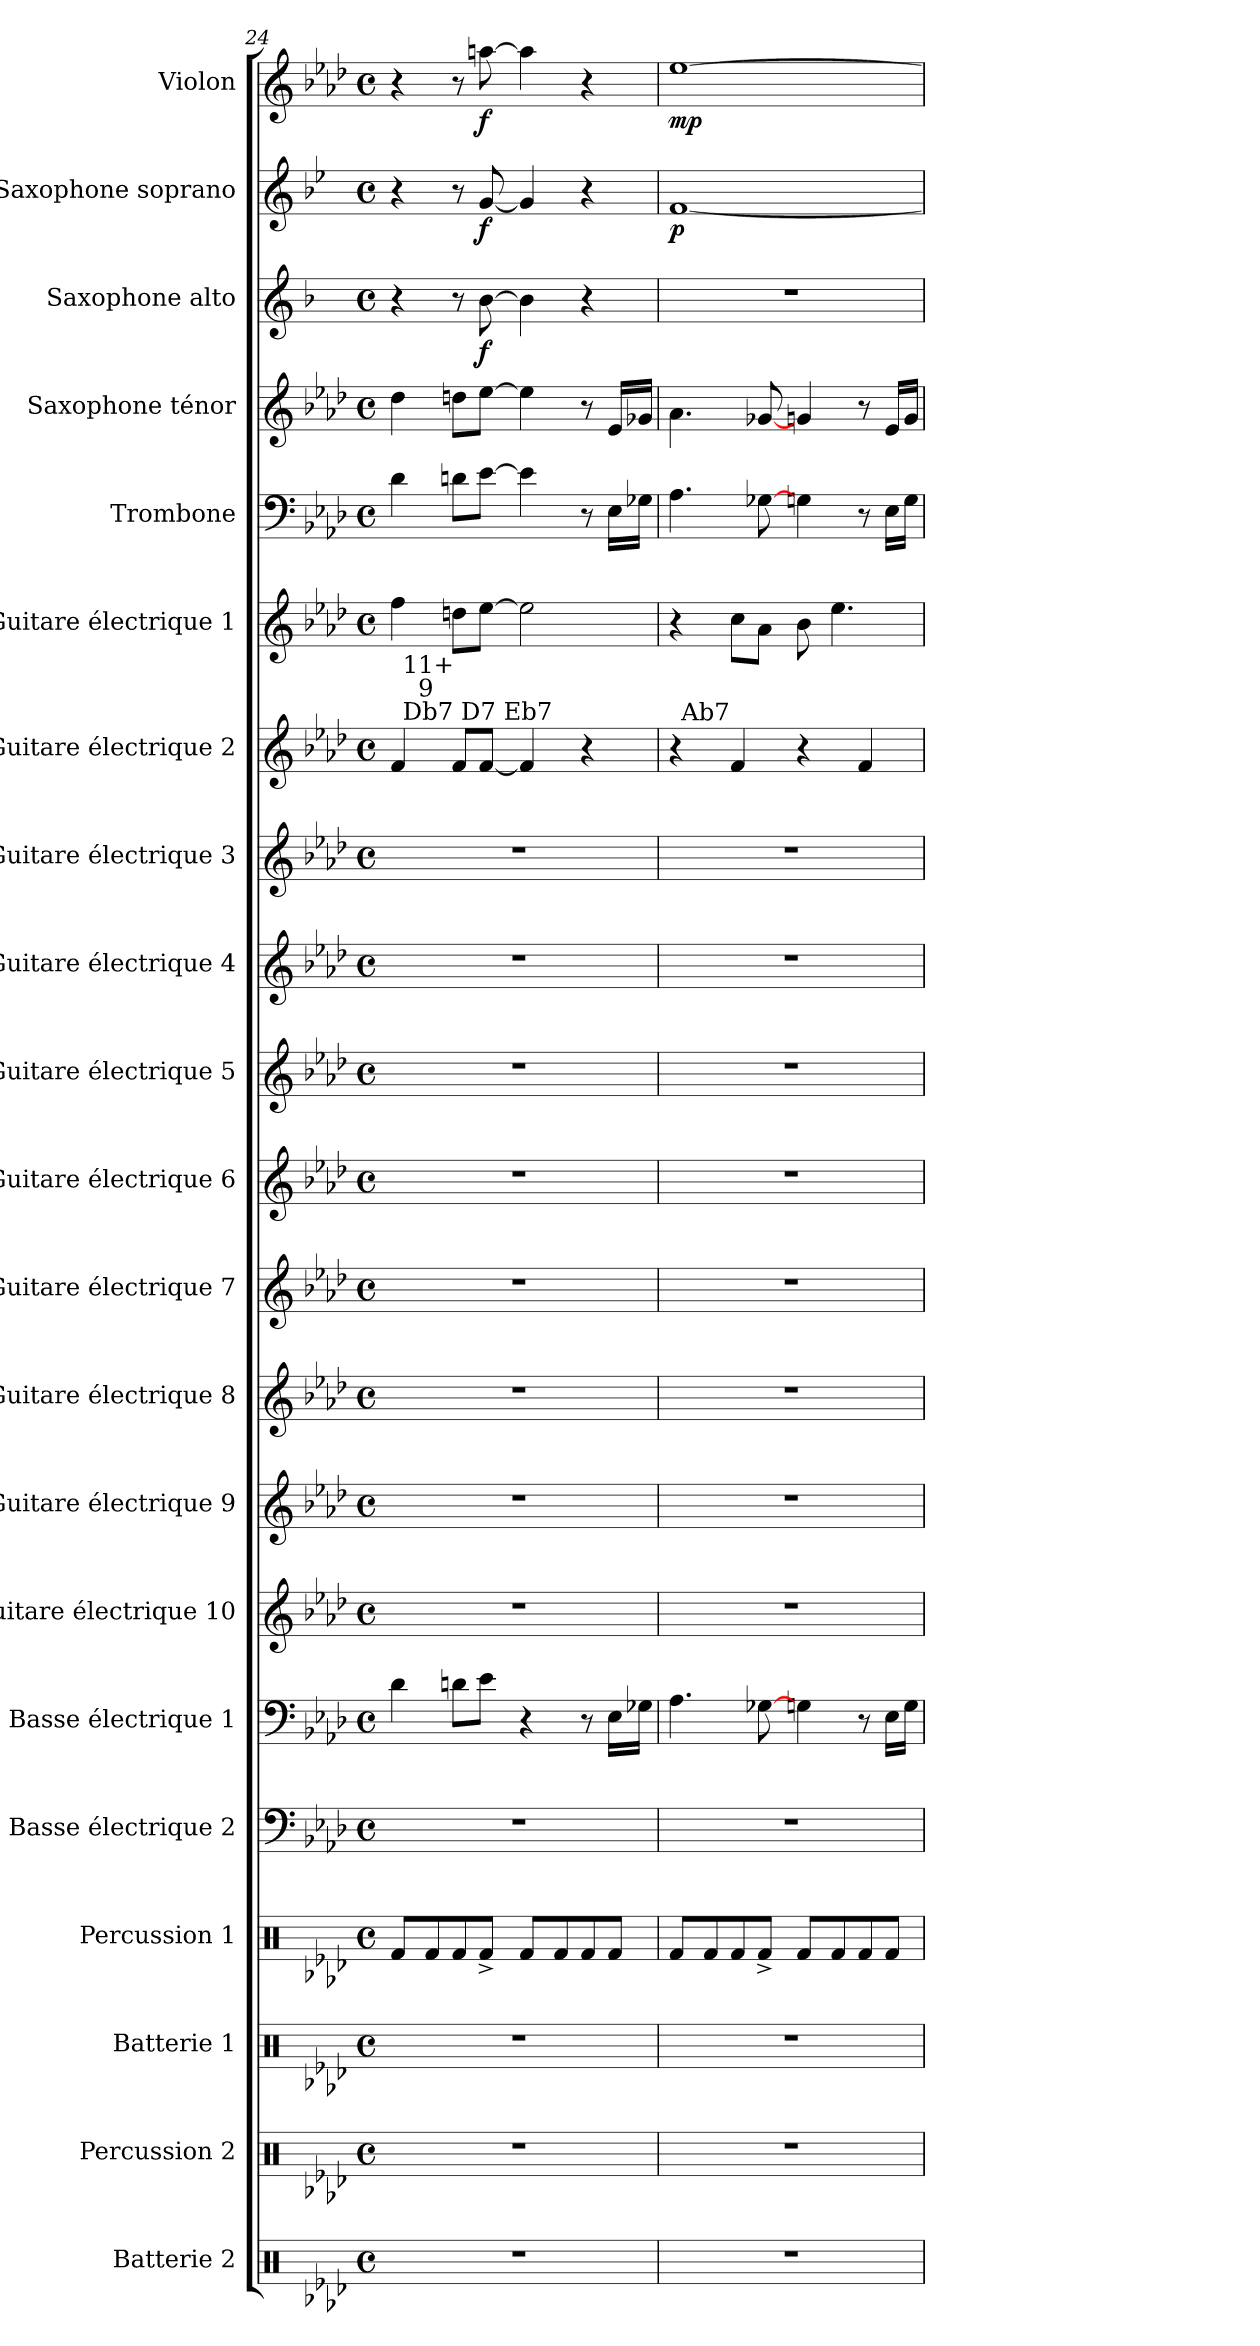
**kern	**kern	**kern	**kern	**kern	**kern	**kern	**kern	**kern	**kern	**kern	**kern	**kern	**kern	**kern	**kern	**kern	**kern	**kern	**dynam	**kern	**dynam	**kern	**dynam
*part21	*part20	*part19	*part18	*part17	*part16	*part15	*part14	*part13	*part12	*part11	*part10	*part9	*part8	*part7	*part6	*part5	*part4	*part3	*part3	*part2	*part2	*part1	*part1
*staff21	*staff20	*staff19	*staff18	*staff17	*staff16	*staff15	*staff14	*staff13	*staff12	*staff11	*staff10	*staff9	*staff8	*staff7	*staff6	*staff5	*staff4	*staff3	*staff3	*staff2	*staff2	*staff1	*staff1
*I"Batterie 2	*I"Percussion 2	*I"Batterie 1	*I"Percussion 1	*I"Basse électrique 2	*I"Basse électrique 1	*I"Guitare électrique 10	*I"Guitare électrique 9	*I"Guitare électrique 8	*I"Guitare électrique 7	*I"Guitare électrique 6	*I"Guitare électrique 5	*I"Guitare électrique 4	*I"Guitare électrique 3	*I"Guitare électrique 2	*I"Guitare électrique 1	*I"Trombone	*I"Saxophone ténor	*I"Saxophone alto	*	*I"Saxophone soprano	*	*I"Violon	*
*I'Batt. 2	*I'Perc. 2	*I'Batt. 1	*I'Perc. 1	*I'B.ƒ. 2	*I'B.ƒ. 1	*I'Gtr.ƒ. 10	*I'Gtr.ƒ. 9	*I'Gtr.ƒ. 8	*I'Gtr.ƒ. 7	*I'Gtr.ƒ. 6	*I'Gtr.ƒ. 5	*I'Gtr.ƒ. 4	*I'Gtr.ƒ. 3	*I'Gtr.ƒ. 2	*I'Gtr.ƒ. 1	*I'Tbn.	*I'Sx. T.	*I'Sx. A.	*	*I'Sx. S.	*	*I'Vln.	*
*clefX	*clefX	*clefX	*clefX	*clefF4	*clefF4	*clefG2	*clefG2	*clefG2	*clefG2	*clefG2	*clefG2	*clefG2	*clefG2	*clefG2	*clefG2	*clefF4	*clefG2	*clefG2	*	*clefG2	*	*clefG2	*
*	*	*	*	*ITrd7c12	*ITrd7c12	*ITrd7c12	*ITrd7c12	*ITrd7c12	*ITrd7c12	*ITrd7c12	*ITrd7c12	*ITrd7c12	*ITrd7c12	*ITrd7c12	*ITrd7c12	*	*ITrd8c14	*ITrd5c9	*	*ITrd1c2	*	*	*
*k[b-e-a-d-]	*k[b-e-a-d-]	*k[b-e-a-d-]	*k[b-e-a-d-]	*k[b-e-a-d-]	*k[b-e-a-d-]	*k[b-e-a-d-]	*k[b-e-a-d-]	*k[b-e-a-d-]	*k[b-e-a-d-]	*k[b-e-a-d-]	*k[b-e-a-d-]	*k[b-e-a-d-]	*k[b-e-a-d-]	*k[b-e-a-d-]	*k[b-e-a-d-]	*k[b-e-a-d-]	*k[b-e-a-d-]	*k[b-e-a-d-]	*	*k[b-e-a-d-]	*	*k[b-e-a-d-]	*
*A-:	*A-:	*A-:	*A-:	*A-:	*A-:	*A-:	*A-:	*A-:	*A-:	*A-:	*A-:	*A-:	*A-:	*A-:	*A-:	*A-:	*A-:	*A-:	*	*A-:	*	*A-:	*
*M4/4	*M4/4	*M4/4	*M4/4	*M4/4	*M4/4	*M4/4	*M4/4	*M4/4	*M4/4	*M4/4	*M4/4	*M4/4	*M4/4	*M4/4	*M4/4	*M4/4	*M4/4	*M4/4	*	*M4/4	*	*M4/4	*
*met(c)	*met(c)	*met(c)	*met(c)	*met(c)	*met(c)	*met(c)	*met(c)	*met(c)	*met(c)	*met(c)	*met(c)	*met(c)	*met(c)	*met(c)	*met(c)	*met(c)	*met(c)	*met(c)	*	*met(c)	*	*met(c)	*
=24	=24	=24	=24	=24	=24	=24	=24	=24	=24	=24	=24	=24	=24	=24	=24	=24	=24	=24	=24	=24	=24	=24	=24
*	*	*	*	*	*	*	*	*	*	*	*	*	*	*^	*	*	*	*	*	*	*	*	*
1r	1r	1r	8Rf/L	1r	4D-\	1r	1r	1r	1r	1r	1r	1r	1r	4F/	32ryy	4f\	4d-\	4d-\	4r	.	4r	.	4r	.
!	!	!	!	!	!	!	!	!	!	!	!	!	!	!	!LO:TX:a:t=11+\n                   9\nDb7   D7  Eb7	!	!	!	!	!	!	!	!	!
.	.	.	.	.	.	.	.	.	.	.	.	.	.	.	2ryy	.	.	.	.	.	.	.	.	.
.	.	.	8Rf/	.	.	.	.	.	.	.	.	.	.	.	.	.	.	.	.	.	.	.	.	.
.	.	.	8Rf/	.	8Dn\L	.	.	.	.	.	.	.	.	8F/L	.	8dn\L	8dn\L	8dn\L	8r	.	8r	.	8r	.
!	!	!	!	!	!	!	!	!	!	!	!	!	!	!	!	!	!	!	!	!LO:DY:b	!	!LO:DY:b	!	!LO:DY:b
.	.	.	8Rf^</J	.	8E-\J	.	.	.	.	.	.	.	.	[8F/J	.	[8e-\J	[8e-\J	[8e-\J	[8d-\	f	[8f/	f	[8aan\	f
.	.	.	8Rf/L	.	4r	.	.	.	.	.	.	.	.	4F/]	.	2e-\]	4e-\]	4e-\]	4d-\]	.	4f/]	.	4aa\]	.
.	.	.	.	.	.	.	.	.	.	.	.	.	.	.	4...ryy	.	.	.	.	.	.	.	.	.
.	.	.	8Rf/	.	.	.	.	.	.	.	.	.	.	.	.	.	.	.	.	.	.	.	.	.
.	.	.	8Rf/	.	8r	.	.	.	.	.	.	.	.	4r	.	.	8r	8r	4r	.	4r	.	4r	.
.	.	.	8Rf/J	.	16EE-\LL	.	.	.	.	.	.	.	.	.	.	.	16E-\LL	16E-/LL	.	.	.	.	.	.
.	.	.	.	.	16GG-X\JJ	.	.	.	.	.	.	.	.	.	.	.	16G-\JJ	16G-X/JJ	.	.	.	.	.	.
!!LO:PB:g=z
=25	=25	=25	=25	=25	=25	=25	=25	=25	=25	=25	=25	=25	=25	=25	=25	=25	=25	=25	=25	=25	=25	=25	=25	=25
!	!	!	!	!	!	!	!	!	!	!	!	!	!	!	!	!	!	!	!	!	!	!LO:DY:b	!	!LO:DY:b
1r	1r	1r	8Rf/L	1r	4.AA-\	1r	1r	1r	1r	1r	1r	1r	1r	4r	32ryy	4r	4.A-\	4.A-\	1r	.	[1e-	p	[1ee-	mp
!	!	!	!	!	!	!	!	!	!	!	!	!	!	!	!LO:TX:a:t=Ab7	!	!	!	!	!	!	!	!	!
.	.	.	.	.	.	.	.	.	.	.	.	.	.	.	2ryy	.	.	.	.	.	.	.	.	.
.	.	.	8Rf/	.	.	.	.	.	.	.	.	.	.	.	.	.	.	.	.	.	.	.	.	.
.	.	.	8Rf/	.	.	.	.	.	.	.	.	.	.	4F/	.	8c\L	.	.	.	.	.	.	.	.
.	.	.	8Rf^</J	.	[8GG-X\	.	.	.	.	.	.	.	.	.	.	8A-\J	[8G-X\	[8G-X/	.	.	.	.	.	.
.	.	.	8Rf/L	.	4GG\	.	.	.	.	.	.	.	.	4r	.	8B-\	4G\	4G/	.	.	.	.	.	.
.	.	.	.	.	.	.	.	.	.	.	.	.	.	.	4...ryy	.	.	.	.	.	.	.	.	.
.	.	.	8Rf/	.	.	.	.	.	.	.	.	.	.	.	.	4.e-\	.	.	.	.	.	.	.	.
.	.	.	8Rf/	.	8r	.	.	.	.	.	.	.	.	4F/	.	.	8r	8r	.	.	.	.	.	.
.	.	.	8Rf/J	.	16EE-\LL	.	.	.	.	.	.	.	.	.	.	.	16E-\LL	16E-/LL	.	.	.	.	.	.
.	.	.	.	.	16GG\JJ	.	.	.	.	.	.	.	.	.	.	.	16G\JJ	16G/JJ	.	.	.	.	.	.
*	*	*	*	*	*	*	*	*	*	*	*	*	*	*v	*v	*	*	*	*	*	*	*	*	*
=	=	=	=	=	=	=	=	=	=	=	=	=	=	=	=	=	=	=	=	=	=	=	=
*-	*-	*-	*-	*-	*-	*-	*-	*-	*-	*-	*-	*-	*-	*-	*-	*-	*-	*-	*-	*-	*-	*-	*-
